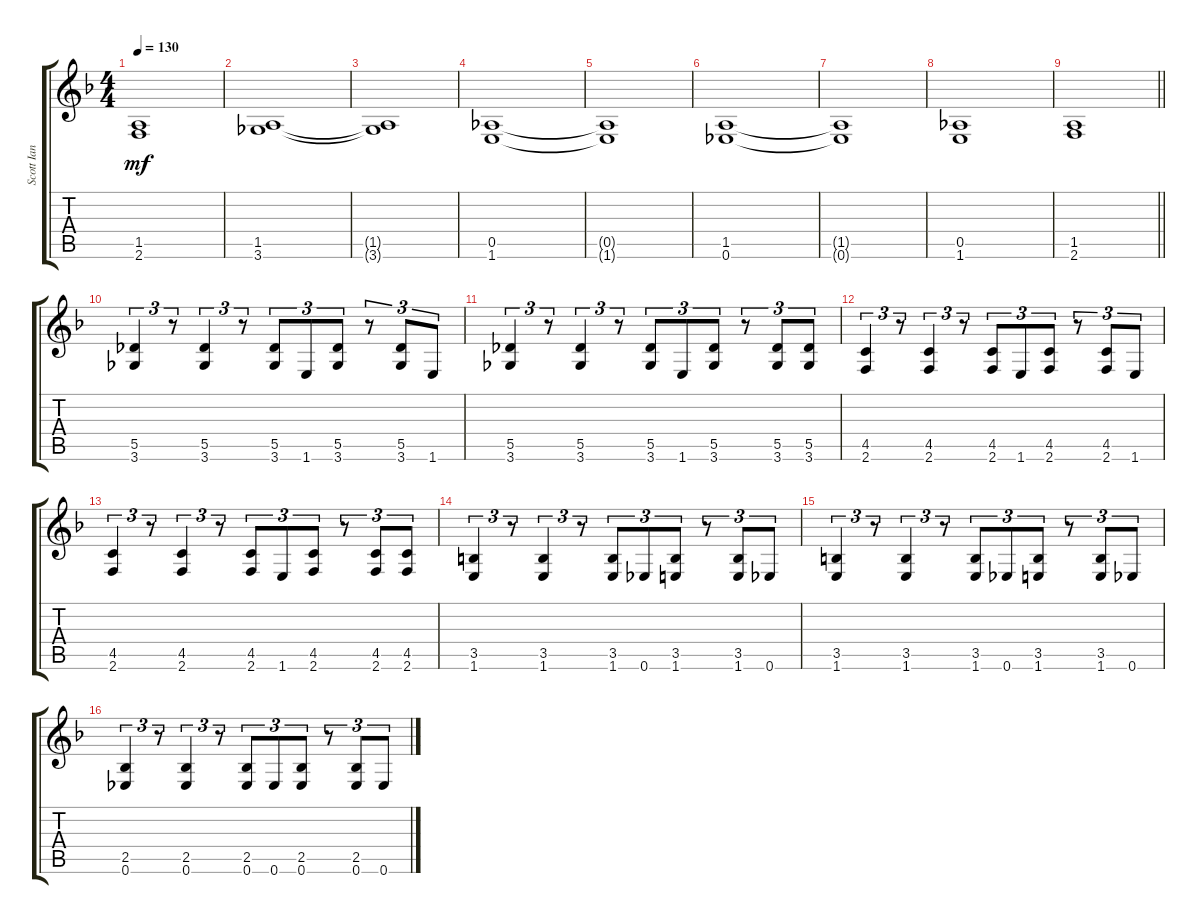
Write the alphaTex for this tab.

\track ("Scott Ian" "Scott Ian") {instrument distortionguitar}
\staff {score tabs}
\tuning (Eb4 Bb3 Gb3 Db3 Ab2 Eb2) {hide}
\ts (4 4)
\tempo 130
\clef g2
\ks f
(1.5 2.6).1{dy mf} |
(1.5 3.6).1 |
(1.5{t} 3.6{t}).1 |
(0.5 1.6).1 |
(0.5{t} 1.6{t}).1 |
(1.5 0.6).1 |
(1.5{t} 0.6{t}).1 |
(0.5 1.6).1 |
\barLineRight lightlight
(1.5 2.6).1 |
(5.5 3.6).4{tu (3 2)} r.8{tu (3 2)} (5.5 3.6).4{tu (3 2)} r.8{tu (3 2)} (5.5 3.6).8{tu (3 2)} 1.6.8{tu (3 2)} (5.5 3.6).8{tu (3 2)} r.8{tu (3 2)} (5.5 3.6).8{tu (3 2)} 1.6.8{tu (3 2)} |
(5.5 3.6).4{tu (3 2)} r.8{tu (3 2)} (5.5 3.6).4{tu (3 2)} r.8{tu (3 2)} (5.5 3.6).8{tu (3 2)} 1.6.8{tu (3 2)} (5.5 3.6).8{tu (3 2)} r.8{tu (3 2)} (5.5 3.6).8{tu (3 2)} (5.5 3.6).8{tu (3 2)} |
(4.5 2.6).4{tu (3 2)} r.8{tu (3 2)} (4.5 2.6).4{tu (3 2)} r.8{tu (3 2)} (4.5 2.6).8{tu (3 2)} 1.6.8{tu (3 2)} (4.5 2.6).8{tu (3 2)} r.8{tu (3 2)} (4.5 2.6).8{tu (3 2)} 1.6.8{tu (3 2)} |
(4.5 2.6).4{tu (3 2)} r.8{tu (3 2)} (4.5 2.6).4{tu (3 2)} r.8{tu (3 2)} (4.5 2.6).8{tu (3 2)} 1.6.8{tu (3 2)} (4.5 2.6).8{tu (3 2)} r.8{tu (3 2)} (4.5 2.6).8{tu (3 2)} (4.5 2.6).8{tu (3 2)} |
(3.5 1.6).4{tu (3 2)} r.8{tu (3 2)} (3.5 1.6).4{tu (3 2)} r.8{tu (3 2)} (3.5 1.6).8{tu (3 2)} 0.6.8{tu (3 2)} (3.5 1.6).8{tu (3 2)} r.8{tu (3 2)} (3.5 1.6).8{tu (3 2)} 0.6.8{tu (3 2)} |
(3.5 1.6).4{tu (3 2)} r.8{tu (3 2)} (3.5 1.6).4{tu (3 2)} r.8{tu (3 2)} (3.5 1.6).8{tu (3 2)} 0.6.8{tu (3 2)} (3.5 1.6).8{tu (3 2)} r.8{tu (3 2)} (3.5 1.6).8{tu (3 2)} 0.6.8{tu (3 2)} |
(2.5 0.6).4{tu (3 2)} r.8{tu (3 2)} (2.5 0.6).4{tu (3 2)} r.8{tu (3 2)} (2.5 0.6).8{tu (3 2)} 0.6.8{tu (3 2)} (2.5 0.6).8{tu (3 2)} r.8{tu (3 2)} (2.5 0.6).8{tu (3 2)} 0.6.8{tu (3 2)}
